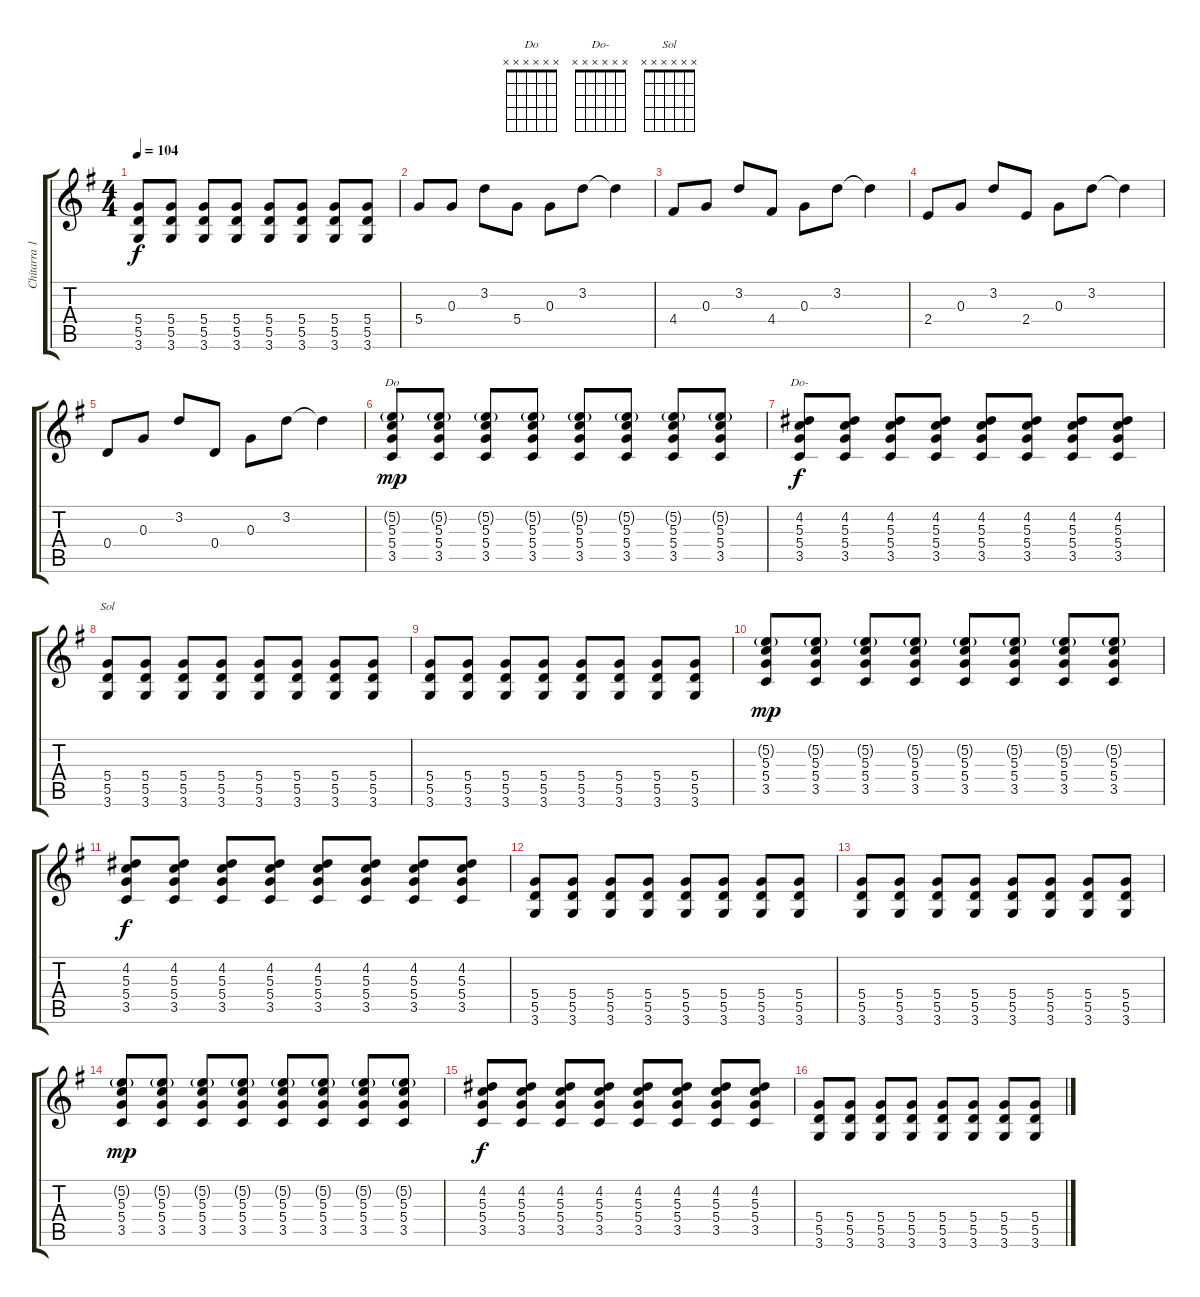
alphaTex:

\track ("Chitarra 1" "Chitarra 1") {instrument distortionguitar}
\staff {score tabs}
\tuning (E4 B3 G3 D3 A2 E2) {hide}
\chord ("Do" x x x x x x)
\chord ("Do-" x x x x x x)
\chord ("Sol" x x x x x x)
\ts (4 4)
\tempo 104
\clef g2
\ks g
(5.4 5.5 3.6).8{dy f} (5.4 5.5 3.6).8 (5.4 5.5 3.6).8 (5.4 5.5 3.6).8 (5.4 5.5 3.6).8 (5.4 5.5 3.6).8 (5.4 5.5 3.6).8 (5.4 5.5 3.6).8 |
5.4.8 0.3.8 3.2.8 5.4.8 0.3.8 3.2.8 3.2{t}.4 |
4.4.8 0.3.8 3.2.8 4.4.8 0.3.8 3.2.8 3.2{t}.4 |
2.4.8 0.3.8 3.2.8 2.4.8 0.3.8 3.2.8 3.2{t}.4 |
0.4.8 0.3.8 3.2.8 0.4.8 0.3.8 3.2.8 3.2{t}.4 |
(5.2{g} 5.3 5.4 3.5).8{ch "Do" dy mp} (5.2{g} 5.3 5.4 3.5).8 (5.2{g} 5.3 5.4 3.5).8 (5.2{g} 5.3 5.4 3.5).8 (5.2{g} 5.3 5.4 3.5).8 (5.2{g} 5.3 5.4 3.5).8 (5.2{g} 5.3 5.4 3.5).8 (5.2{g} 5.3 5.4 3.5).8 |
(4.2 5.3 5.4 3.5).8{ch "Do-" dy f} (4.2 5.3 5.4 3.5).8 (4.2 5.3 5.4 3.5).8 (4.2 5.3 5.4 3.5).8 (4.2 5.3 5.4 3.5).8 (4.2 5.3 5.4 3.5).8 (4.2 5.3 5.4 3.5).8 (4.2 5.3 5.4 3.5).8 |
(5.4 5.5 3.6).8{ch "Sol"} (5.4 5.5 3.6).8 (5.4 5.5 3.6).8 (5.4 5.5 3.6).8 (5.4 5.5 3.6).8 (5.4 5.5 3.6).8 (5.4 5.5 3.6).8 (5.4 5.5 3.6).8 |
(5.4 5.5 3.6).8 (5.4 5.5 3.6).8 (5.4 5.5 3.6).8 (5.4 5.5 3.6).8 (5.4 5.5 3.6).8 (5.4 5.5 3.6).8 (5.4 5.5 3.6).8 (5.4 5.5 3.6).8 |
(5.2{g} 5.3 5.4 3.5).8{dy mp} (5.2{g} 5.3 5.4 3.5).8 (5.2{g} 5.3 5.4 3.5).8 (5.2{g} 5.3 5.4 3.5).8 (5.2{g} 5.3 5.4 3.5).8 (5.2{g} 5.3 5.4 3.5).8 (5.2{g} 5.3 5.4 3.5).8 (5.2{g} 5.3 5.4 3.5).8 |
(4.2 5.3 5.4 3.5).8{dy f} (4.2 5.3 5.4 3.5).8 (4.2 5.3 5.4 3.5).8 (4.2 5.3 5.4 3.5).8 (4.2 5.3 5.4 3.5).8 (4.2 5.3 5.4 3.5).8 (4.2 5.3 5.4 3.5).8 (4.2 5.3 5.4 3.5).8 |
(5.4 5.5 3.6).8 (5.4 5.5 3.6).8 (5.4 5.5 3.6).8 (5.4 5.5 3.6).8 (5.4 5.5 3.6).8 (5.4 5.5 3.6).8 (5.4 5.5 3.6).8 (5.4 5.5 3.6).8 |
(5.4 5.5 3.6).8 (5.4 5.5 3.6).8 (5.4 5.5 3.6).8 (5.4 5.5 3.6).8 (5.4 5.5 3.6).8 (5.4 5.5 3.6).8 (5.4 5.5 3.6).8 (5.4 5.5 3.6).8 |
(5.2{g} 5.3 5.4 3.5).8{dy mp} (5.2{g} 5.3 5.4 3.5).8 (5.2{g} 5.3 5.4 3.5).8 (5.2{g} 5.3 5.4 3.5).8 (5.2{g} 5.3 5.4 3.5).8 (5.2{g} 5.3 5.4 3.5).8 (5.2{g} 5.3 5.4 3.5).8 (5.2{g} 5.3 5.4 3.5).8 |
(4.2 5.3 5.4 3.5).8{dy f} (4.2 5.3 5.4 3.5).8 (4.2 5.3 5.4 3.5).8 (4.2 5.3 5.4 3.5).8 (4.2 5.3 5.4 3.5).8 (4.2 5.3 5.4 3.5).8 (4.2 5.3 5.4 3.5).8 (4.2 5.3 5.4 3.5).8 |
(5.4 5.5 3.6).8 (5.4 5.5 3.6).8 (5.4 5.5 3.6).8 (5.4 5.5 3.6).8 (5.4 5.5 3.6).8 (5.4 5.5 3.6).8 (5.4 5.5 3.6).8 (5.4 5.5 3.6).8
